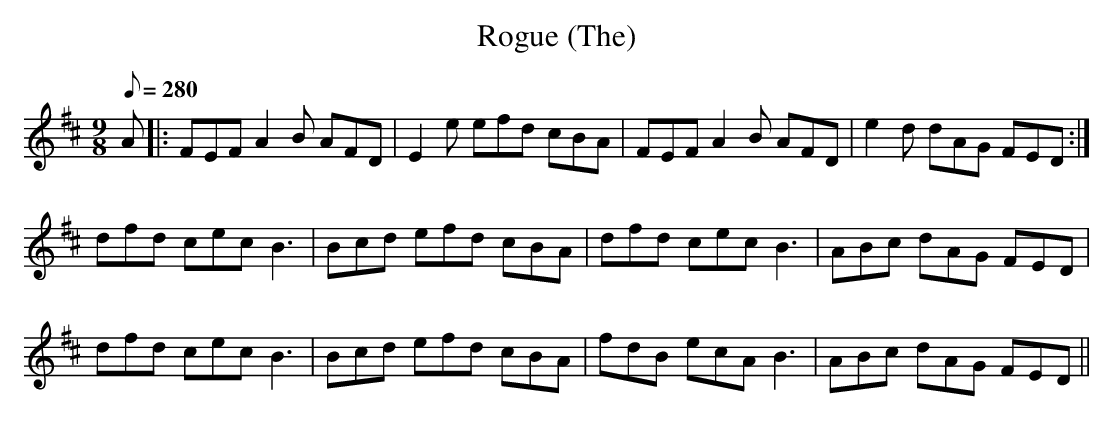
X:1
T: Rogue (The)
M: 9/8
L: 1/8
Q: 280
K: D
A |: FEF A2B AFD| E2e efd cBA| FEF A2B AFD| e2d dAG FED :|
dfd cec B3| Bcd efd cBA| dfd cec B3| ABc dAG FED|
dfd cec B3| Bcd efd cBA| fdB ecA B3| ABc dAG FED||
